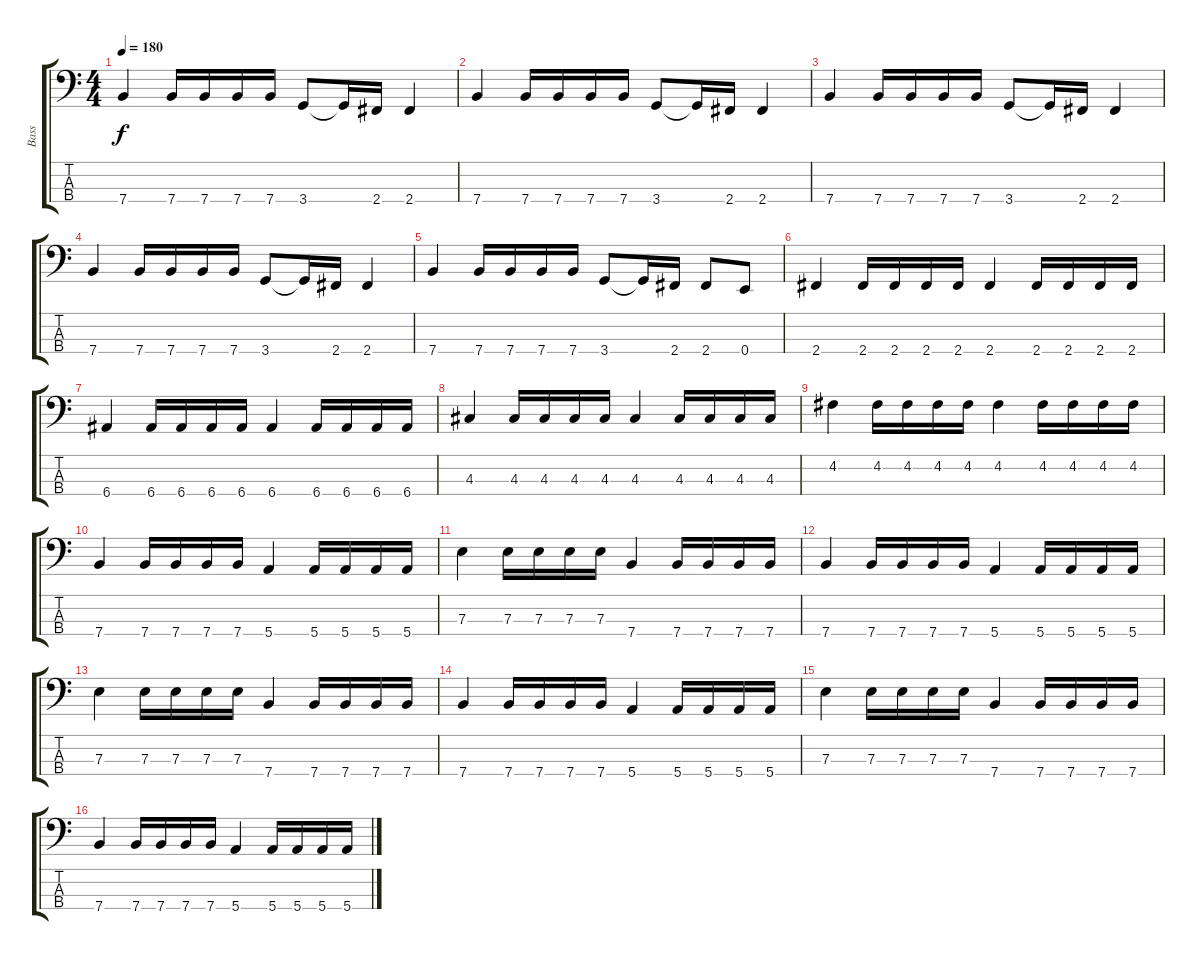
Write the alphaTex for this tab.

\track ("Bass" "Bass") {instrument electricbasspick}
\staff {score tabs}
\tuning (G2 D2 A1 E1) {hide}
\ts (4 4)
\tempo 180
\clef f4
\ks c
7.4.4{dy f} 7.4.16 7.4.16 7.4.16 7.4.16 3.4.8 3.4{t}.16 2.4.16 2.4.4 |
7.4.4 7.4.16 7.4.16 7.4.16 7.4.16 3.4.8 3.4{t}.16 2.4.16 2.4.4 |
7.4.4 7.4.16 7.4.16 7.4.16 7.4.16 3.4.8 3.4{t}.16 2.4.16 2.4.4 |
7.4.4 7.4.16 7.4.16 7.4.16 7.4.16 3.4.8 3.4{t}.16 2.4.16 2.4.4 |
7.4.4 7.4.16 7.4.16 7.4.16 7.4.16 3.4.8 3.4{t}.16 2.4.16 2.4.8 0.4.8 |
2.4.4 2.4.16 2.4.16 2.4.16 2.4.16 2.4.4 2.4.16 2.4.16 2.4.16 2.4.16 |
6.4.4 6.4.16 6.4.16 6.4.16 6.4.16 6.4.4 6.4.16 6.4.16 6.4.16 6.4.16 |
4.3.4 4.3.16 4.3.16 4.3.16 4.3.16 4.3.4 4.3.16 4.3.16 4.3.16 4.3.16 |
4.2.4 4.2.16 4.2.16 4.2.16 4.2.16 4.2.4 4.2.16 4.2.16 4.2.16 4.2.16 |
7.4.4 7.4.16 7.4.16 7.4.16 7.4.16 5.4.4 5.4.16 5.4.16 5.4.16 5.4.16 |
7.3.4 7.3.16 7.3.16 7.3.16 7.3.16 7.4.4 7.4.16 7.4.16 7.4.16 7.4.16 |
7.4.4 7.4.16 7.4.16 7.4.16 7.4.16 5.4.4 5.4.16 5.4.16 5.4.16 5.4.16 |
7.3.4 7.3.16 7.3.16 7.3.16 7.3.16 7.4.4 7.4.16 7.4.16 7.4.16 7.4.16 |
7.4.4 7.4.16 7.4.16 7.4.16 7.4.16 5.4.4 5.4.16 5.4.16 5.4.16 5.4.16 |
7.3.4 7.3.16 7.3.16 7.3.16 7.3.16 7.4.4 7.4.16 7.4.16 7.4.16 7.4.16 |
7.4.4 7.4.16 7.4.16 7.4.16 7.4.16 5.4.4 5.4.16 5.4.16 5.4.16 5.4.16
